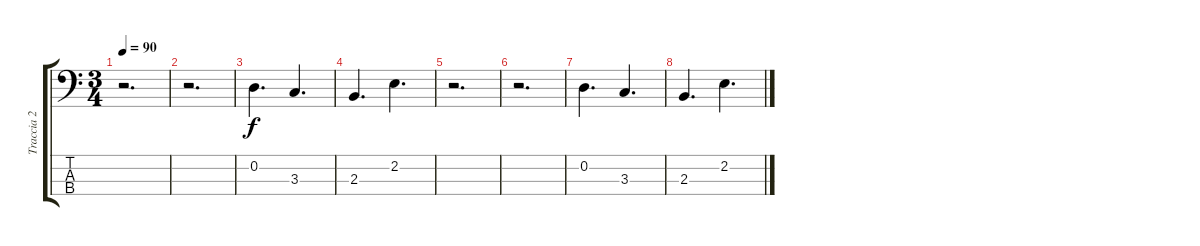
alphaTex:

\track ("Traccia 2" "Traccia 2") {instrument acousticbass}
\staff {score tabs}
\tuning (G2 D2 A1 E1) {hide}
\ts (3 4)
\tempo 90
\clef f4
\ks c
r.2{d dy f instrument acousticbass} |
r.2{d} |
0.2.4{d} 3.3.4{d} |
2.3.4{d} 2.2.4{d} |
r.2{d} |
r.2{d} |
0.2.4{d} 3.3.4{d} |
2.3.4{d} 2.2.4{d}
